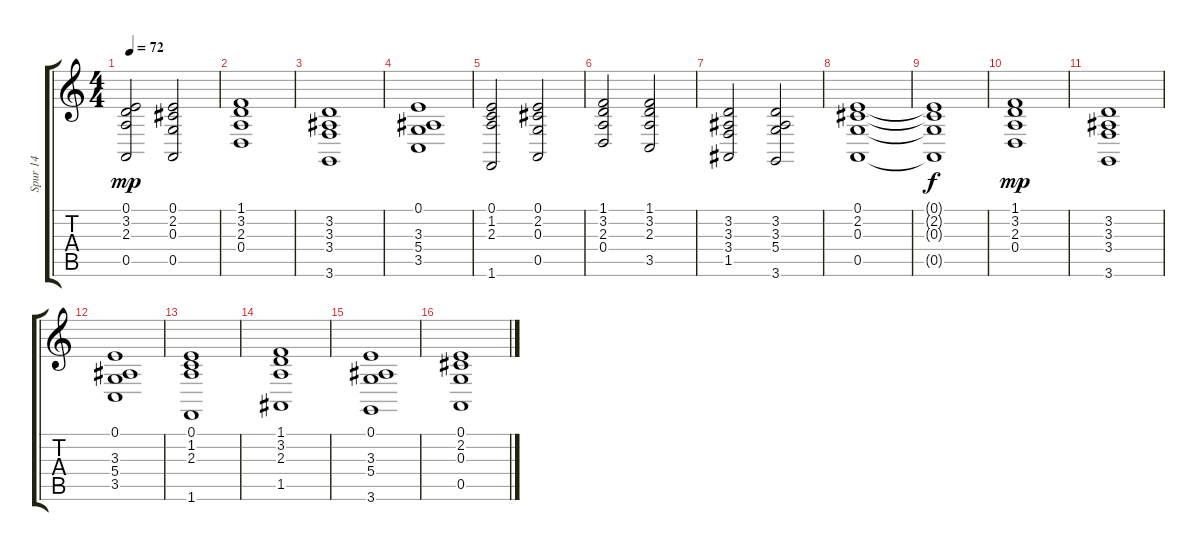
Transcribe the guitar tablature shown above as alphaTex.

\track ("Spur 14" "Spur 14") {instrument synthstrings1}
\staff {score tabs}
\tuning (E4 B3 G3 D3 A2 E2) {hide}
\ts (4 4)
\tempo 72
\clef g2
\ks c
(0.1 3.2 2.3 0.5).2{dy mp} (0.1 2.2 0.3 0.5).2 |
(1.1 3.2 2.3 0.4).1 |
(3.2 3.3 3.4 3.6).1 |
(0.1 3.3 5.4 3.5).1 |
(0.1 1.2 2.3 1.6).2{instrument synthstrings1} (0.1 2.2 0.3 0.5).2 |
(1.1 3.2 2.3 0.4).2{instrument synthstrings1} (1.1 3.2 2.3 3.5).2 |
(3.2 3.3 3.4 1.5).2 (3.2 3.3 5.4 3.6).2 |
(0.1 2.2 0.3 0.5).1 |
(0.1{t} 2.2{t} 0.3{t} 0.5{t}).1{dy f} |
(1.1 3.2 2.3 0.4).1{dy mp instrument synthstrings1} |
(3.2 3.3 3.4 3.6).1 |
(0.1 3.3 5.4 3.5).1 |
(0.1 1.2 2.3 1.6).1 |
(1.1 3.2 2.3 1.5).1 |
(0.1 3.3 5.4 3.6).1 |
(0.1 2.2 0.3 0.5).1
